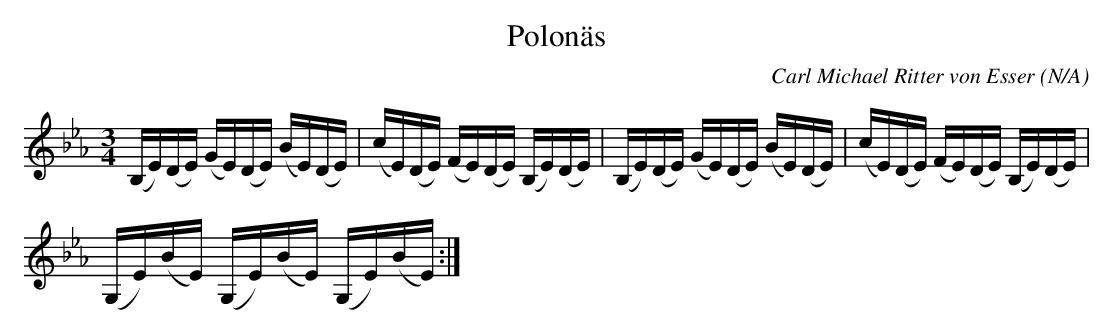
X:1
T:Polonäs
C:Carl Michael Ritter von Esser
O:N/A
M:3/4
L:1/16
K:Eb
 (B,E)(DE) (GE)(DE) (BE)(DE) |(cE)(DE) (FE)(DE) (B,E)(DE) | (B,E)(DE) (GE)(DE) (BE)(DE) |(cE)(DE) (FE)(DE) (B,E)(DE)|
(G,E)(BE) (G,E)(BE) (G,E)(BE)  :|
